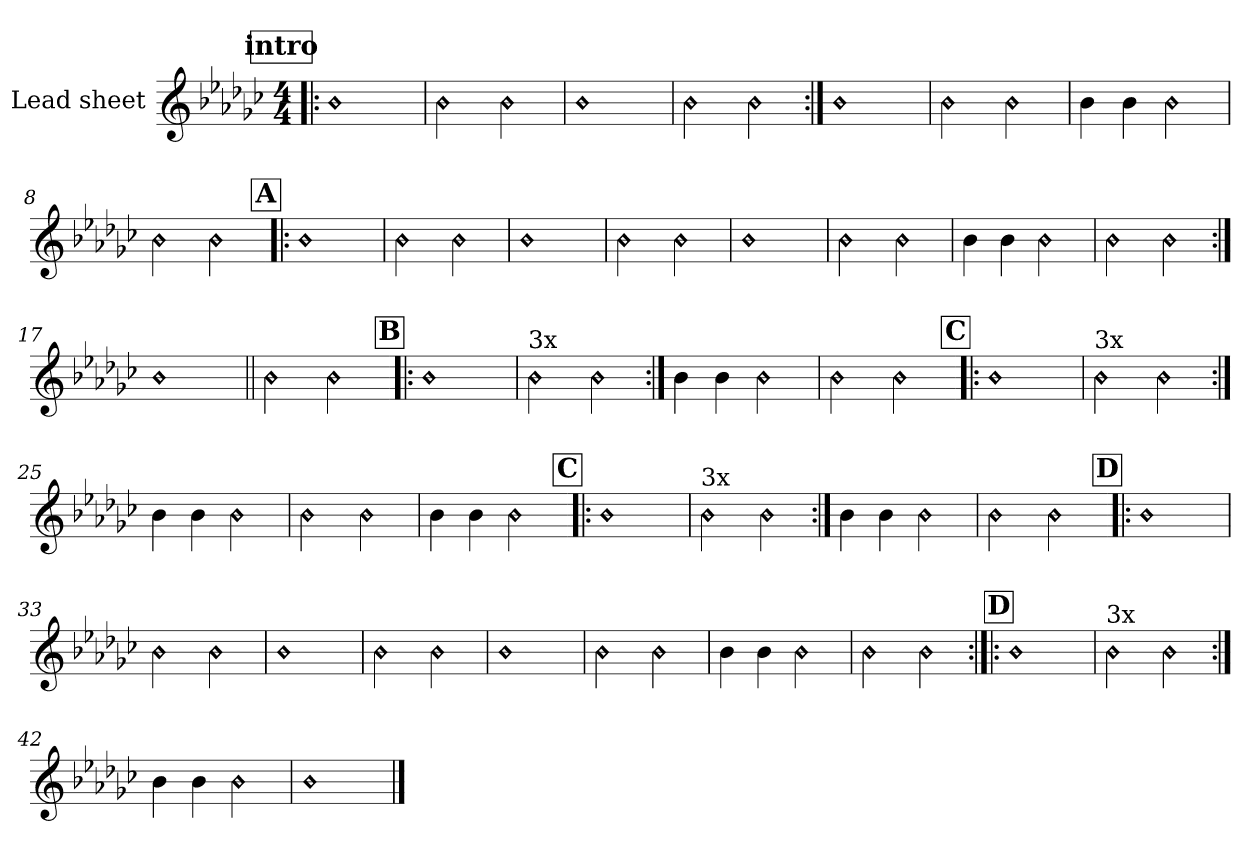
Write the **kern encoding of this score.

**kern
*part1
*staff1
*I"Lead sheet
*clefG2
*k[b-e-a-d-g-c-]
*e-:
*M4/4
!!LO:REH:place=s1:a:t=intro
=1!|:
!LO:N:head=diamond
1b-
=2
!LO:N:head=diamond
2b-
!LO:N:head=diamond
2b-
=3
!LO:N:head=diamond
1b-
=4
!LO:N:head=diamond
2b-
!LO:N:head=diamond
2b-
!!LO:LB:g=z
=5:|!
!LO:N:head=diamond
1b-
=6
!LO:N:head=diamond
2b-
!LO:N:head=diamond
2b-
=7
4b-\
4b-\
!LO:N:head=diamond
2b-
=8
!LO:N:head=diamond
2b-
!LO:N:head=diamond
2b-
!!LO:LB:g=z
!!LO:REH:place=s1:a:t=A
=9!|:
!LO:N:head=diamond
1b-
=10
!LO:N:head=diamond
2b-
!LO:N:head=diamond
2b-
=11
!LO:N:head=diamond
1b-
=12
!LO:N:head=diamond
2b-
!LO:N:head=diamond
2b-
!!LO:LB:g=z
=13
!LO:N:head=diamond
1b-
=14
!LO:N:head=diamond
2b-
!LO:N:head=diamond
2b-
=15
4b-\
4b-\
!LO:N:head=diamond
2b-
=16
!LO:N:head=diamond
2b-
!LO:N:head=diamond
2b-
!!LO:LB:g=z
=17:|!
!LO:N:head=diamond
1b-
=18||
!LO:N:head=diamond
2b-
!LO:N:head=diamond
2b-
!!LO:REH:place=s1:a:t=B
=19!|:
!LO:N:head=diamond
1b-
=20
!LO:TX:a:t=3x
!LO:N:head=diamond
2b-
!LO:N:head=diamond
2b-
!!LO:LB:g=z
=21:|!
4b-\
4b-\
!LO:N:head=diamond
2b-
=22
!LO:N:head=diamond
2b-
!LO:N:head=diamond
2b-
!!LO:REH:place=s1:a:t=C
=23!|:
!LO:N:head=diamond
1b-
=24
!LO:TX:a:t=3x
!LO:N:head=diamond
2b-
!LO:N:head=diamond
2b-
!!LO:LB:g=z
=25:|!
4b-\
4b-\
!LO:N:head=diamond
2b-
=26
!LO:N:head=diamond
2b-
!LO:N:head=diamond
2b-
=27
4b-\
4b-\
!LO:N:head=diamond
2b-
!!LO:REH:place=s1:a:t=C
=28!|:
!LO:N:head=diamond
1b-
!!LO:LB:g=z
=29
!LO:TX:a:t=3x
!LO:N:head=diamond
2b-
!LO:N:head=diamond
2b-
=30:|!
4b-\
4b-\
!LO:N:head=diamond
2b-
=31
!LO:N:head=diamond
2b-
!LO:N:head=diamond
2b-
!!LO:REH:place=s1:a:t=D
=32!|:
!LO:N:head=diamond
1b-
!!LO:LB:g=z
=33
!LO:N:head=diamond
2b-
!LO:N:head=diamond
2b-
=34
!LO:N:head=diamond
1b-
=35
!LO:N:head=diamond
2b-
!LO:N:head=diamond
2b-
=36
!LO:N:head=diamond
1b-
!!LO:LB:g=z
=37
!LO:N:head=diamond
2b-
!LO:N:head=diamond
2b-
=38
4b-\
4b-\
!LO:N:head=diamond
2b-
=39
!LO:N:head=diamond
2b-
!LO:N:head=diamond
2b-
!!LO:REH:place=s1:a:t=D
=40:|!|:
!LO:N:head=diamond
1b-
!!LO:LB:g=z
=41
!LO:TX:a:t=3x
!LO:N:head=diamond
2b-
!LO:N:head=diamond
2b-
=42:|!
4b-\
4b-\
!LO:N:head=diamond
2b-
=43
!LO:N:head=diamond
1b-
==
*-
